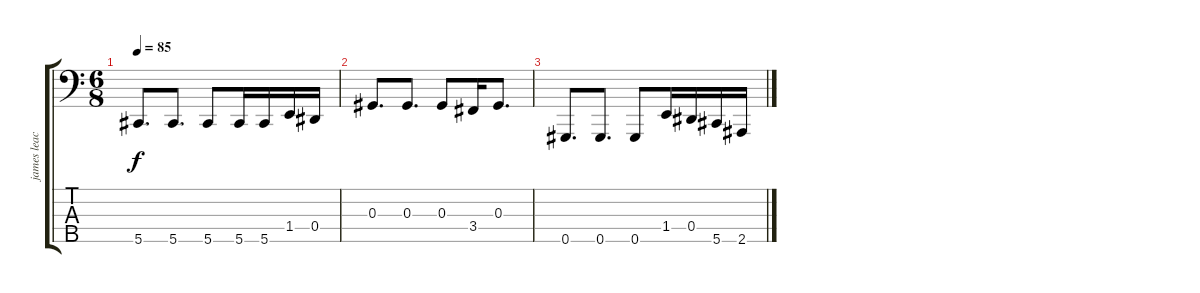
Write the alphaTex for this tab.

\track ("james leach" "james leac") {instrument electricbasspick}
\staff {score tabs}
\tuning (Gb2 Db2 Ab1 Eb1 Ab0) {hide}
\ts (6 8)
\tempo 85
\clef f4
\ks c
5.5.8{d dy f} 5.5.8{d} 5.5.8 5.5.16 5.5.16 1.4.16 0.4.16 |
0.3.8{d} 0.3.8{d} 0.3.8 3.4.16 0.3.8{d} |
0.5.8{d} 0.5.8{d} 0.5.8 1.4.16 0.4.16 5.5.16 2.5.16
